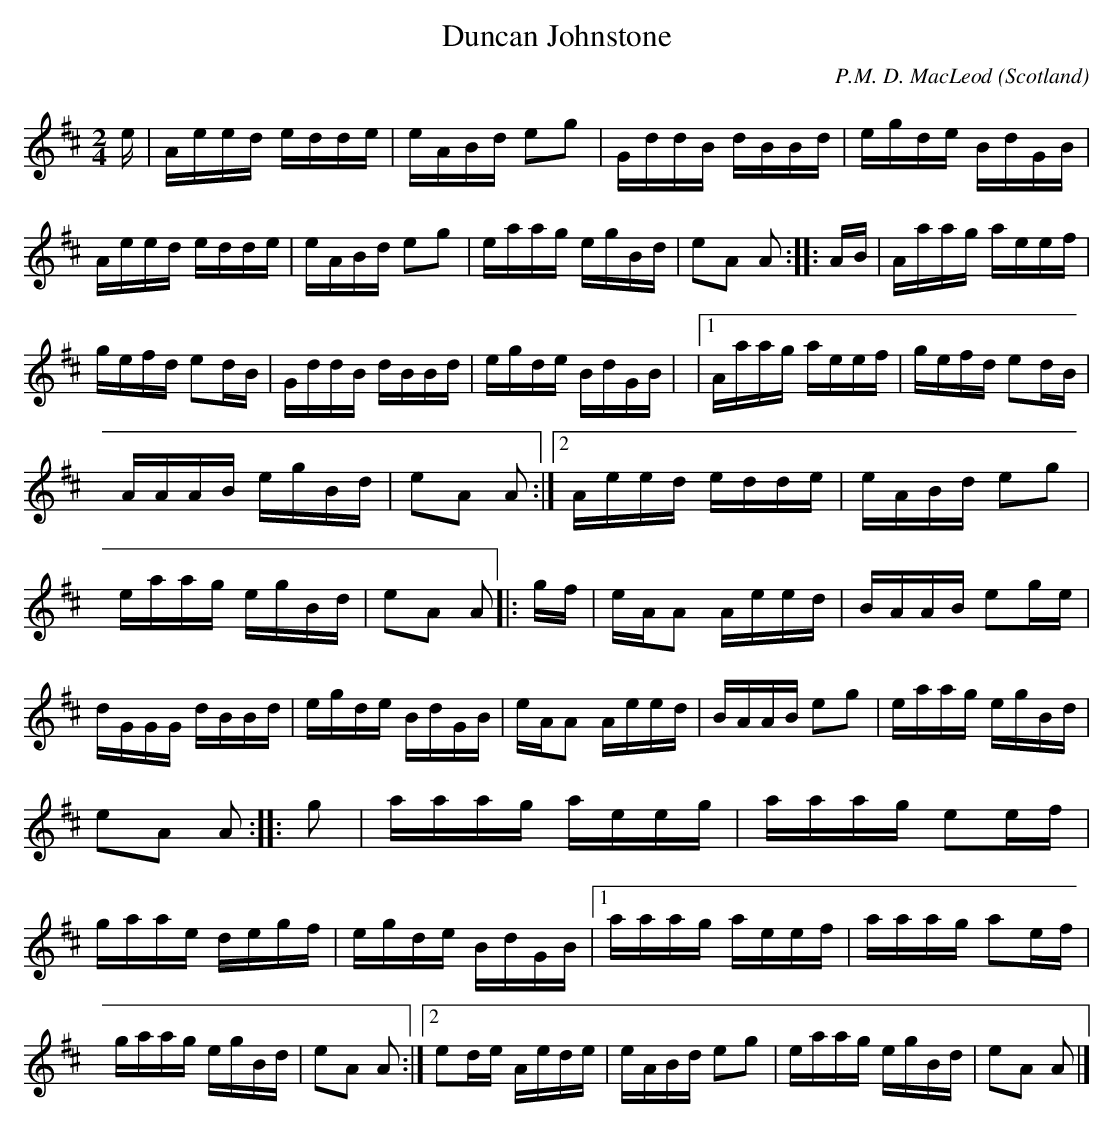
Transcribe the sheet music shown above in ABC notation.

X:1
T:Duncan Johnstone
O:Scotland
M:2/4
C:P.M. D. MacLeod
K:Amix
e|\
Aeed edde|eABd e2g2|GddB dBBd|egde BdGB|\
Aeed edde|eABd e2g2|eaag egBd|e2A2 A2::\
AB|\
Aaag aeef|gefd e2dB|GddB dBBd|egde BdGB|\
|1  Aaag aeef|gefd e2dB|AAAB egBd|e2A2 A2\
:|2 Aeed edde|eABd e2g2|eaag egBd|e2A2 A2|:\
gf|\
eAA2 Aeed|BAAB e2ge|dGGG dBBd|egde BdGB|\
eAA2 Aeed|BAAB e2g2|eaag egBd|e2A2 A2::\
g2|\
aaag aeeg|aaag e2ef|gaae degf|egde BdGB\
|1  aaag aeef|aaag a2ef|gaag egBd|e2A2 A2\
:|2 e2de Aede|eABd e2g2|eaag egBd|e2A2 A2|]
